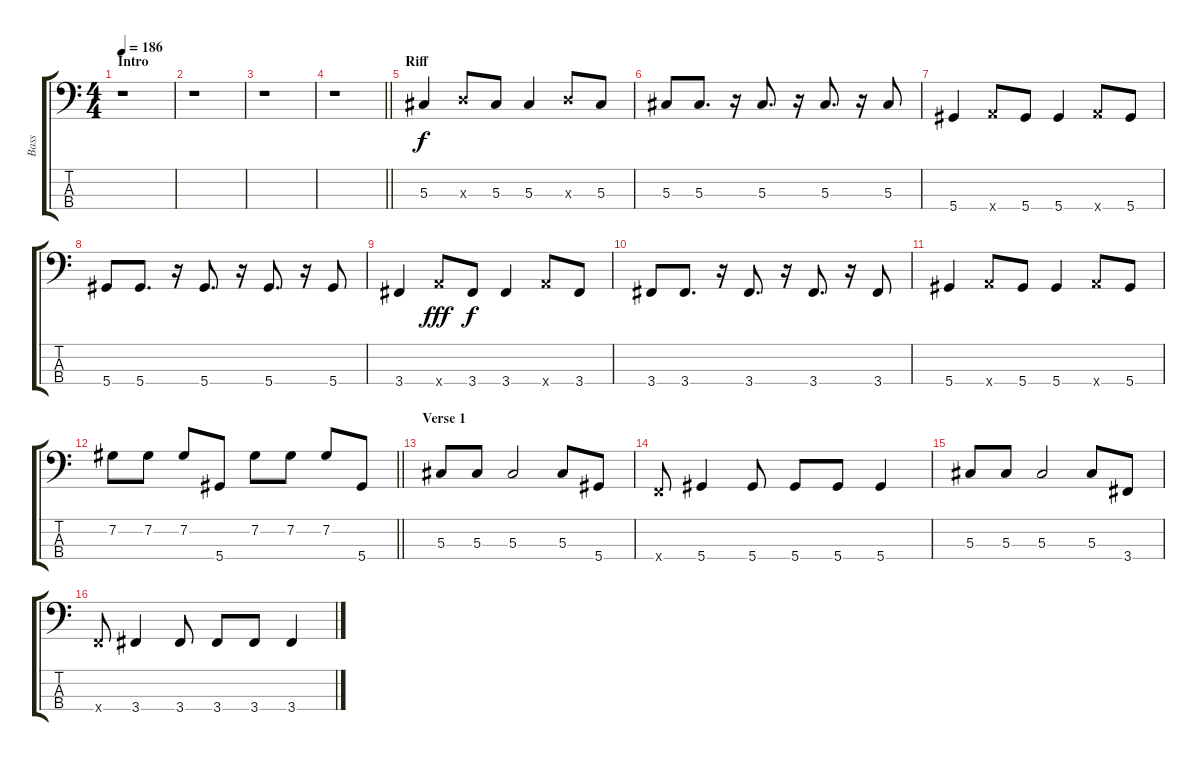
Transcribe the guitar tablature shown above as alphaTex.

\track ("Bass" "Bass") {instrument electricbasspick}
\staff {score tabs}
\tuning (Gb2 Db2 Ab1 Eb1) {hide}
\ts (4 4)
\section ("" "Intro")
\tempo 186
\clef f4
\ks c
r.1{dy f instrument electricbasspick} |
r.1 |
r.1 |
\barLineRight lightlight
r.1 |
\section ("" "Riff")
5.3.4 6.3{x}.8 5.3.8 5.3.4 6.3{x}.8 5.3.8 |
5.3.8 5.3.8{d} r.16 5.3.8{d} r.16 5.3.8{d} r.16 5.3.8 |
5.4.4 6.4{x}.8 5.4.8 5.4.4 6.4{x}.8 5.4.8 |
5.4.8 5.4.8{d} r.16 5.4.8{d} r.16 5.4.8{d} r.16 5.4.8 |
3.4.4 6.4{x}.8{dy fff} 3.4.8{dy f} 3.4.4 6.4{x}.8 3.4.8 |
3.4.8 3.4.8{d} r.16 3.4.8{d} r.16 3.4.8{d} r.16 3.4.8 |
5.4.4 6.4{x}.8 5.4.8 5.4.4 6.4{x}.8 5.4.8 |
\barLineRight lightlight
7.2.8 7.2.8 7.2.8 5.4.8 7.2.8 7.2.8 7.2.8 5.4.8 |
\section ("" "Verse 1")
5.3.8 5.3.8 5.3.2 5.3.8 5.4.8 |
2.4{x}.8 5.4.4 5.4.8 5.4.8 5.4.8 5.4.4 |
5.3.8 5.3.8 5.3.2 5.3.8 3.4.8 |
2.4{x}.8 3.4.4 3.4.8 3.4.8 3.4.8 3.4.4
